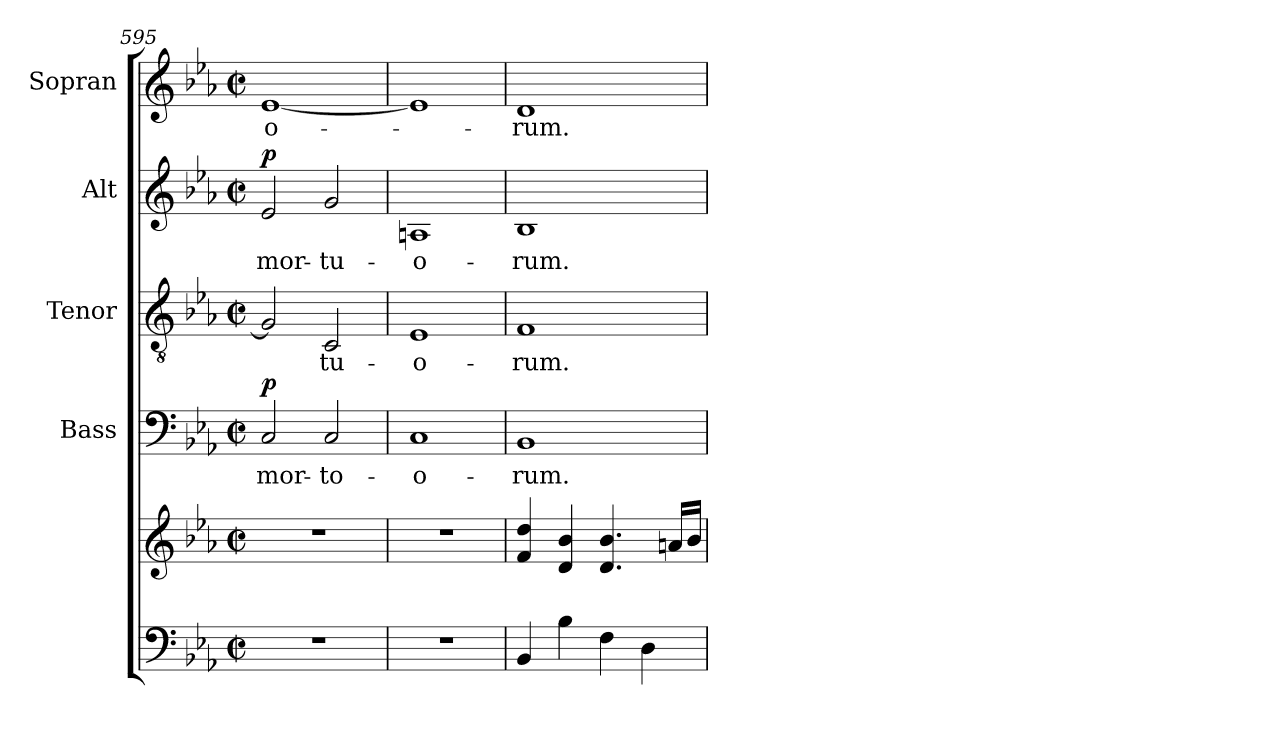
**kern	**kern	**kern	**text	**dynam	**kern	**text	**kern	**text	**dynam	**kern	**text
*part5	*part5	*part4	*part4	*part4	*part3	*part3	*part2	*part2	*part2	*part1	*part1
*staff6	*staff5	*staff4	*staff4	*staff4	*staff3	*staff3	*staff2	*staff2	*staff2	*staff1	*staff1
*	*	*I"Bass	*	*	*I"Tenor	*	*I"Alt	*	*	*I"Sopran	*
*	*	*I'B.	*	*	*I'T.	*	*I'A.	*	*	*I'S.	*
*clefF4	*clefG2	*clefF4	*	*	*clefGv2	*	*clefG2	*	*	*clefG2	*
*k[b-e-a-]	*k[b-e-a-]	*k[b-e-a-]	*	*	*k[b-e-a-]	*	*k[b-e-a-]	*	*	*k[b-e-a-]	*
*E-:	*E-:	*E-:	*	*	*E-:	*	*E-:	*	*	*E-:	*
*M2/2	*M2/2	*M2/2	*	*	*M2/2	*	*M2/2	*	*	*M2/2	*
*met(c|)	*met(c|)	*met(c|)	*	*	*met(c|)	*	*met(c|)	*	*	*met(c|)	*
=595	=595	=595	=595	=595	=595	=595	=595	=595	=595	=595	=595
!	!	!	!LO:LY:b	!LO:DY:a	!	!	!	!LO:LY:b	!LO:DY:a	!	!LO:LY:b
1r	1r	2C/	mor-	p	2G/]	.	2e-/	mor-	p	[1e-	-o-
!	!	!	!LO:LY:b	!	!	!LO:LY:b	!	!LO:LY:b	!	!	!
.	.	2C/	-to-	.	2C/	-tu-	2g/	-tu-	.	.	.
!!LO:PB:g=z
=596	=596	=596	=596	=596	=596	=596	=596	=596	=596	=596	=596
!	!	!	!LO:LY:b	!	!	!LO:LY:b	!	!LO:LY:b	!	!	!
1r	1r	1C	-o-	.	1E-	-o-	1An	-o-	.	1e-]	.
=597	=597	=597	=597	=597	=597	=597	=597	=597	=597	=597	=597
!	!	!	!LO:LY:b	!	!	!LO:LY:b	!	!LO:LY:b	!	!	!LO:LY:b
4BB-/	4f/ 4dd/	1BB-	-rum.	.	1F	-rum.	1B-	-rum.	.	1d	-rum.
4B-\	4d/ 4b-/	.	.	.	.	.	.	.	.	.	.
4F\	4.d/ 4.b-/	.	.	.	.	.	.	.	.	.	.
4D\	.	.	.	.	.	.	.	.	.	.	.
.	16an/LL	.	.	.	.	.	.	.	.	.	.
.	16b-/JJ	.	.	.	.	.	.	.	.	.	.
=	=	=	=	=	=	=	=	=	=	=	=
*-	*-	*-	*-	*-	*-	*-	*-	*-	*-	*-	*-
